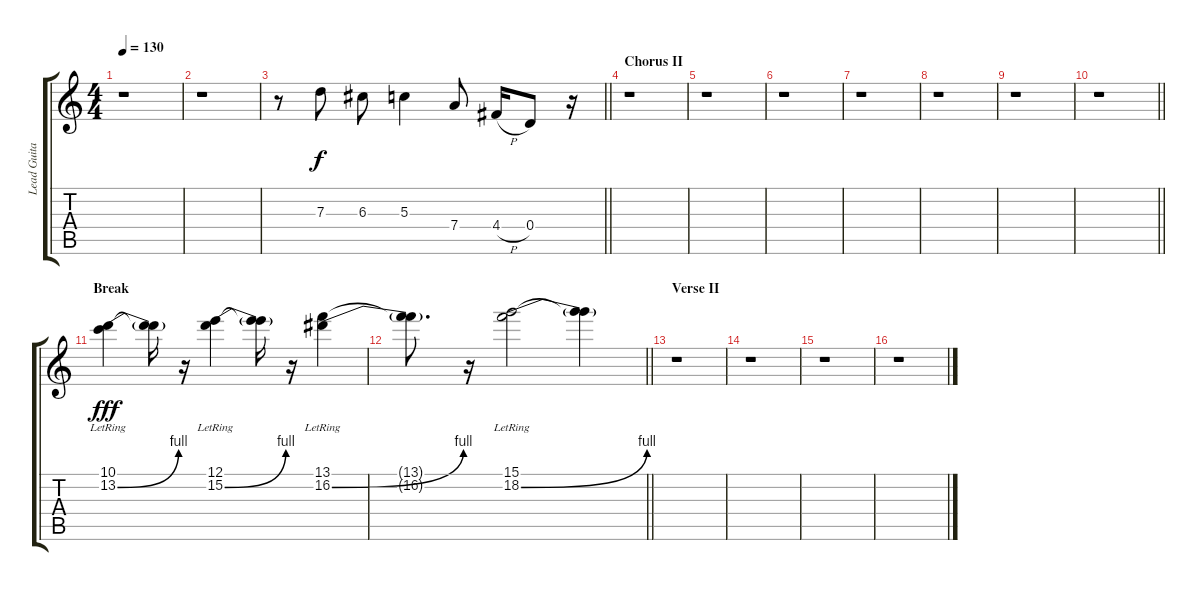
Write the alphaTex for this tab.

\track ("Lead Guitar 1" "Lead Guita") {instrument overdrivenguitar}
\staff {score tabs}
\tuning (E4 B3 G3 D3 A2 E2) {hide}
\ts (4 4)
\tempo 130
\clef g2
\ks c
r.1{dy f} |
r.1 |
\barLineRight lightlight
r.8 7.3.8 6.3.8 5.3.4 7.4.8 4.4{h}.16 0.4.8 r.16 |
\section ("" "Chorus II")
r.1 |
r.1 |
r.1 |
r.1 |
r.1 |
r.1 |
\barLineRight lightlight
r.1 |
\section ("" "Break ")
(10.1 13.2{be (bend 0 0 60 4) lr}).4{dy fff} (10.1{t} 13.2{t}).16 r.16 (12.1 15.2{be (bend 0 0 60 4) lr}).4 (12.1{t} 15.2{t}).16 r.16 (13.1 16.2{be (bend 0 0 60 4) lr}).4 |
\barLineRight lightlight
(13.1{t} 16.2{t}).8{d} r.16 (15.1{lr} 18.2{be (bend 0 0 60 4) lr}).2 (15.1{t} 18.2{t}).4 |
\section ("" "Verse II")
r.1 |
r.1 |
r.1 |
r.1
